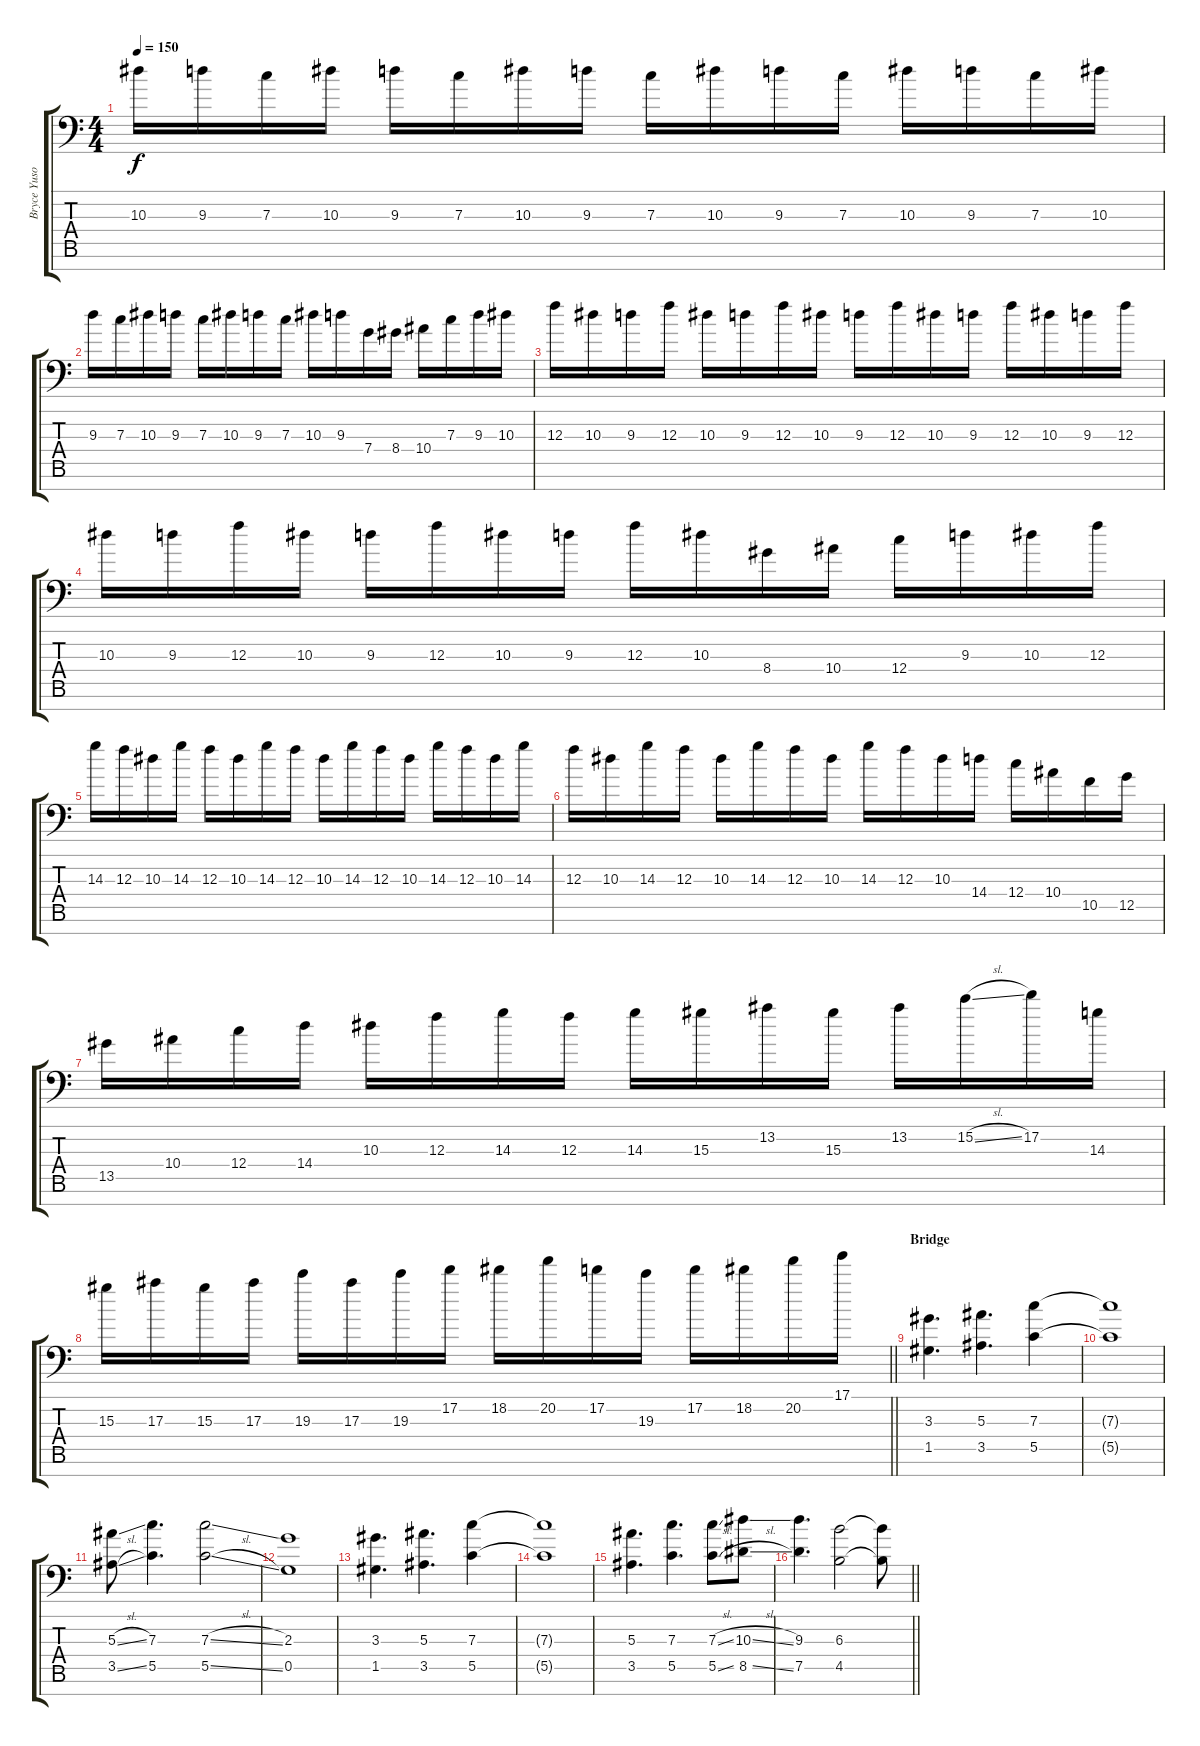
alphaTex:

\track ("Bryce Yuson (Lead)" "Bryce Yuso") {instrument distortionguitar}
\staff {score tabs}
\tuning (D4 A3 F3 C3 G2 D2 G1) {hide}
\ts (4 4)
\tempo 150
\clef f4
\ks c
10.3.16{dy f} 9.3.16 7.3.16 10.3.16 9.3.16 7.3.16 10.3.16 9.3.16 7.3.16 10.3.16 9.3.16 7.3.16 10.3.16 9.3.16 7.3.16 10.3.16 |
9.3.16 7.3.16 10.3.16 9.3.16 7.3.16 10.3.16 9.3.16 7.3.16 10.3.16 9.3.16 7.4.16 8.4.16 10.4.16 7.3.16 9.3.16 10.3.16 |
12.3.16 10.3.16 9.3.16 12.3.16 10.3.16 9.3.16 12.3.16 10.3.16 9.3.16 12.3.16 10.3.16 9.3.16 12.3.16 10.3.16 9.3.16 12.3.16 |
10.3.16 9.3.16 12.3.16 10.3.16 9.3.16 12.3.16 10.3.16 9.3.16 12.3.16 10.3.16 8.4.16 10.4.16 12.4.16 9.3.16 10.3.16 12.3.16 |
14.3.16 12.3.16 10.3.16 14.3.16 12.3.16 10.3.16 14.3.16 12.3.16 10.3.16 14.3.16 12.3.16 10.3.16 14.3.16 12.3.16 10.3.16 14.3.16 |
12.3.16 10.3.16 14.3.16 12.3.16 10.3.16 14.3.16 12.3.16 10.3.16 14.3.16 12.3.16 10.3.16 14.4.16 12.4.16 10.4.16 10.5.16 12.5.16 |
13.5.16 10.4.16 12.4.16 14.4.16 10.3.16 12.3.16 14.3.16 12.3.16 14.3.16 15.3.16 13.2.16 15.3.16 13.2.16 15.2{sl}.16 17.2.16 14.3.16 |
\barLineRight lightlight
15.3.16 17.3.16 15.3.16 17.3.16 19.3.16 17.3.16 19.3.16 17.2.16 18.2.16 20.2.16 17.2.16 19.3.16 17.2.16 18.2.16 20.2.16 17.1.16 |
\section ("" "Bridge")
(3.3 1.5).4{d} (5.3 3.5).4{d} (7.3 5.5).4 |
(7.3{t} 5.5{t}).1 |
(5.3{sl} 3.5{sl}).8 (7.3 5.5).4{d} (7.3{sl} 5.5{sl}).2 |
(2.3 0.5).1 |
(3.3 1.5).4{d} (5.3 3.5).4{d} (7.3 5.5).4 |
(7.3{t} 5.5{t}).1 |
(5.3 3.5).4{d} (7.3 5.5).4{d} (7.3{sl} 5.5{sl}).8 (10.3{sl} 8.5{sl}).8 |
\barLineRight lightlight
(9.3 7.5).4{d} (6.3 4.5).2 (6.3{t} 4.5{t}).8
